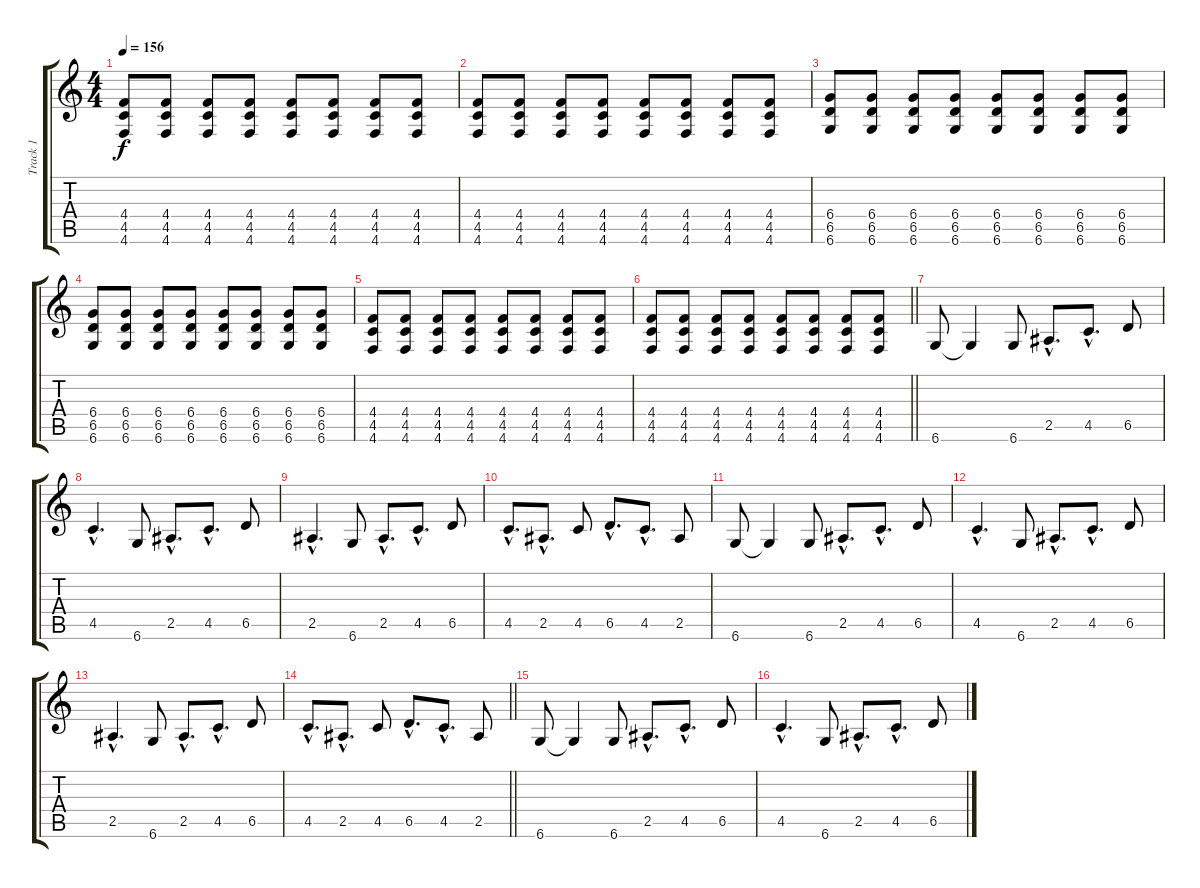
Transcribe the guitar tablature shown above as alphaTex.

\track ("Track 1" "Track 1") {instrument electricguitarclean}
\staff {score tabs}
\tuning (Eb4 Bb3 Gb3 Db3 Ab2 Db2) {hide}
\ts (4 4)
\tempo 156
\clef g2
\ks c
(4.4 4.5 4.6).8{dy f} (4.4 4.5 4.6).8 (4.4 4.5 4.6).8 (4.4 4.5 4.6).8 (4.4 4.5 4.6).8 (4.4 4.5 4.6).8 (4.4 4.5 4.6).8 (4.4 4.5 4.6).8 |
(4.4 4.5 4.6).8 (4.4 4.5 4.6).8 (4.4 4.5 4.6).8 (4.4 4.5 4.6).8 (4.4 4.5 4.6).8 (4.4 4.5 4.6).8 (4.4 4.5 4.6).8 (4.4 4.5 4.6).8 |
(6.4 6.5 6.6).8 (6.4 6.5 6.6).8 (6.4 6.5 6.6).8 (6.4 6.5 6.6).8 (6.4 6.5 6.6).8 (6.4 6.5 6.6).8 (6.4 6.5 6.6).8 (6.4 6.5 6.6).8 |
(6.4 6.5 6.6).8 (6.4 6.5 6.6).8 (6.4 6.5 6.6).8 (6.4 6.5 6.6).8 (6.4 6.5 6.6).8 (6.4 6.5 6.6).8 (6.4 6.5 6.6).8 (6.4 6.5 6.6).8 |
(4.4 4.5 4.6).8 (4.4 4.5 4.6).8 (4.4 4.5 4.6).8 (4.4 4.5 4.6).8 (4.4 4.5 4.6).8 (4.4 4.5 4.6).8 (4.4 4.5 4.6).8 (4.4 4.5 4.6).8 |
\barLineRight lightlight
(4.4 4.5 4.6).8 (4.4 4.5 4.6).8 (4.4 4.5 4.6).8 (4.4 4.5 4.6).8 (4.4 4.5 4.6).8 (4.4 4.5 4.6).8 (4.4 4.5 4.6).8 (4.4 4.5 4.6).8 |
6.6.8{instrument distortionguitar} 6.6{t}.4 6.6.8 2.5{hac}.8{d} 4.5{hac}.8{d} 6.5.8 |
4.5{hac}.4{d} 6.6.8 2.5{hac}.8{d} 4.5{hac}.8{d} 6.5.8 |
2.5{hac}.4{d} 6.6.8 2.5{hac}.8{d} 4.5{hac}.8{d} 6.5.8 |
4.5{hac}.8{d} 2.5{hac}.8{d} 4.5.8 6.5{hac}.8{d} 4.5{hac}.8{d} 2.5.8 |
6.6.8 6.6{t}.4 6.6.8 2.5{hac}.8{d} 4.5{hac}.8{d} 6.5.8 |
4.5{hac}.4{d} 6.6.8 2.5{hac}.8{d} 4.5{hac}.8{d} 6.5.8 |
2.5{hac}.4{d} 6.6.8 2.5{hac}.8{d} 4.5{hac}.8{d} 6.5.8 |
\barLineRight lightlight
4.5{hac}.8{d} 2.5{hac}.8{d} 4.5.8 6.5{hac}.8{d} 4.5{hac}.8{d} 2.5.8 |
6.6.8{instrument distortionguitar} 6.6{t}.4 6.6.8 2.5{hac}.8{d} 4.5{hac}.8{d} 6.5.8 |
4.5{hac}.4{d} 6.6.8 2.5{hac}.8{d} 4.5{hac}.8{d} 6.5.8
